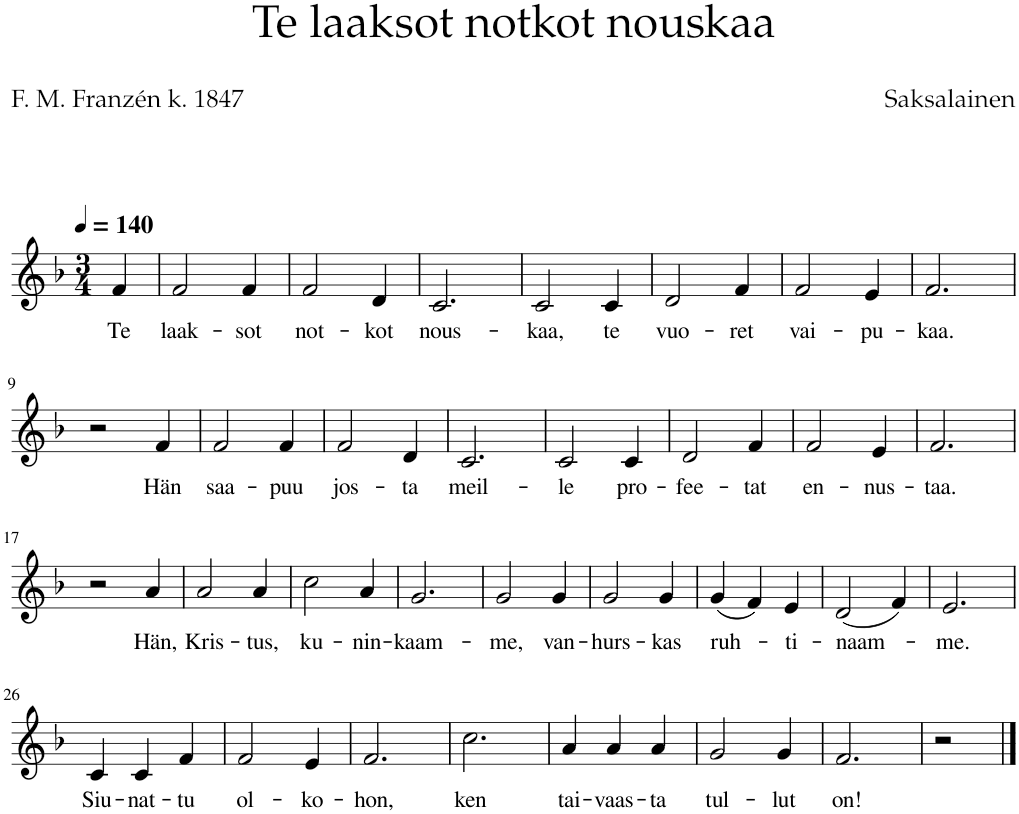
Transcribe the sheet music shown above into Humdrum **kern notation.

**kern	**text
*part1	*part1
*staff1	*staff1
*I"Staff	*
*clefG2	*
*k[b-]	*
*M3/4	*
*MM140	*
=1	=1
!	!LO:LY:b
4f/	Te
=2	=2
!	!LO:LY:b
2f/	laak-
!	!LO:LY:b
4f/	-sot
=3	=3
!	!LO:LY:b
2f/	not-
!	!LO:LY:b
4d/	-kot
=4	=4
!	!LO:LY:b
2.c/	nous-
=5	=5
!	!LO:LY:b
2c/	-kaa,
!	!LO:LY:b
4c/	te
=6	=6
!	!LO:LY:b
2d/	vuo-
!	!LO:LY:b
4f/	-ret
=7	=7
!	!LO:LY:b
2f/	vai-
!	!LO:LY:b
4e/	-pu-
=8	=8
!	!LO:LY:b
2.f/	-kaa.
!!LO:LB:g=z
=9	=9
2r	.
!	!LO:LY:b
4f/	Hän
=10	=10
!	!LO:LY:b
2f/	saa-
!	!LO:LY:b
4f/	-puu
=11	=11
!	!LO:LY:b
2f/	jos-
!	!LO:LY:b
4d/	-ta
=12	=12
!	!LO:LY:b
2.c/	meil-
=13	=13
!	!LO:LY:b
2c/	-le
!	!LO:LY:b
4c/	pro-
=14	=14
!	!LO:LY:b
2d/	-fee-
!	!LO:LY:b
4f/	-tat
=15	=15
!	!LO:LY:b
2f/	en-
!	!LO:LY:b
4e/	-nus-
=16	=16
!	!LO:LY:b
2.f/	-taa.
!!LO:LB:g=z
=17	=17
2r	.
!	!LO:LY:b
4a/	Hän,
=18	=18
!	!LO:LY:b
2a/	Kris-
!	!LO:LY:b
4a/	-tus,
=19	=19
!	!LO:LY:b
2cc\	ku-
!	!LO:LY:b
4a/	-nin-
=20	=20
!	!LO:LY:b
2.g/	-kaam-
=21	=21
!	!LO:LY:b
2g/	-me,
!	!LO:LY:b
4g/	van-
=22	=22
!	!LO:LY:b
2g/	-hurs-
!	!LO:LY:b
4g/	-kas
=23	=23
!	!LO:LY:b
(4g/	ruh-
4f/)	.
!	!LO:LY:b
4e/	-ti-
=24	=24
!	!LO:LY:b
(2d/	-naam-
4f/)	.
=25	=25
!	!LO:LY:b
2.e/	-me.
!!LO:LB:g=z
=26	=26
!	!LO:LY:b
4c/	Siu-
!	!LO:LY:b
4c/	-nat-
!	!LO:LY:b
4f/	-tu
=27	=27
!	!LO:LY:b
2f/	ol-
!	!LO:LY:b
4e/	-ko-
=28	=28
!	!LO:LY:b
2.f/	-hon,
=29	=29
!	!LO:LY:b
2.cc\	ken
=30	=30
!	!LO:LY:b
4a/	tai-
!	!LO:LY:b
4a/	-vaas-
!	!LO:LY:b
4a/	-ta
=31	=31
!	!LO:LY:b
2g/	tul-
!	!LO:LY:b
4g/	-lut
=32	=32
!	!LO:LY:b
2.f/	on!
=33	=33
2r	.
==	==
*-	*-
